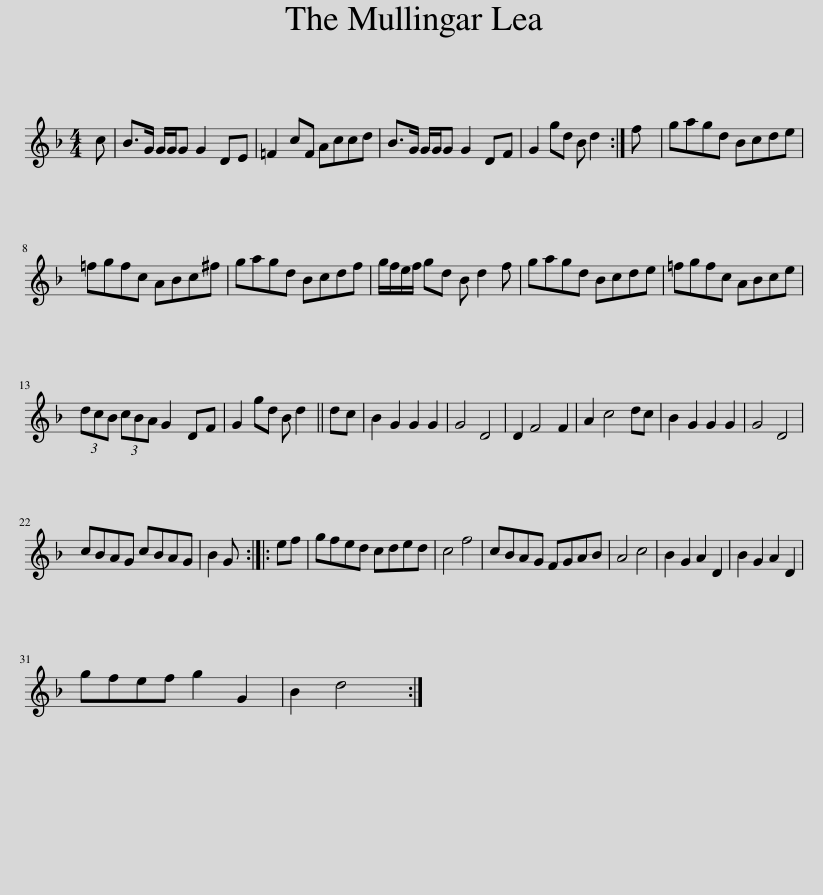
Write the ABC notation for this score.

X:1
L:1/8
M:4/4
I:linebreak $
K:F
V:1 treble
V:1
 c | B>G G/G/G G2 DE | =F2 cF Accd | B>G G/G/G G2 DF | G2 gd B d2 :| %5
 f | gagd Bcde |$ =fgfc ABc^f | gagd Bcdf | g/f/e/f/ gd B d2 f | %10
 gagd Bcde | =fgfc ABce |$ (3dcB (3cBA G2 DF | G2 gd B d2 || dc | %15
 B2 G2 G2 G2 | G4 D4 | D2 F4 F2 | A2 c4 dc | B2 G2 G2 G2 | %20
 G4 D4 |$ cBAG cBAG | B2 G :: ef | gfed cded | %25
 c4 f4 | cBAG FGAB | A4 c4 | B2 G2 A2 D2 | B2 G2 A2 D2 |$ %30
 gfef g2 G2 | B2 d4 :| %32
